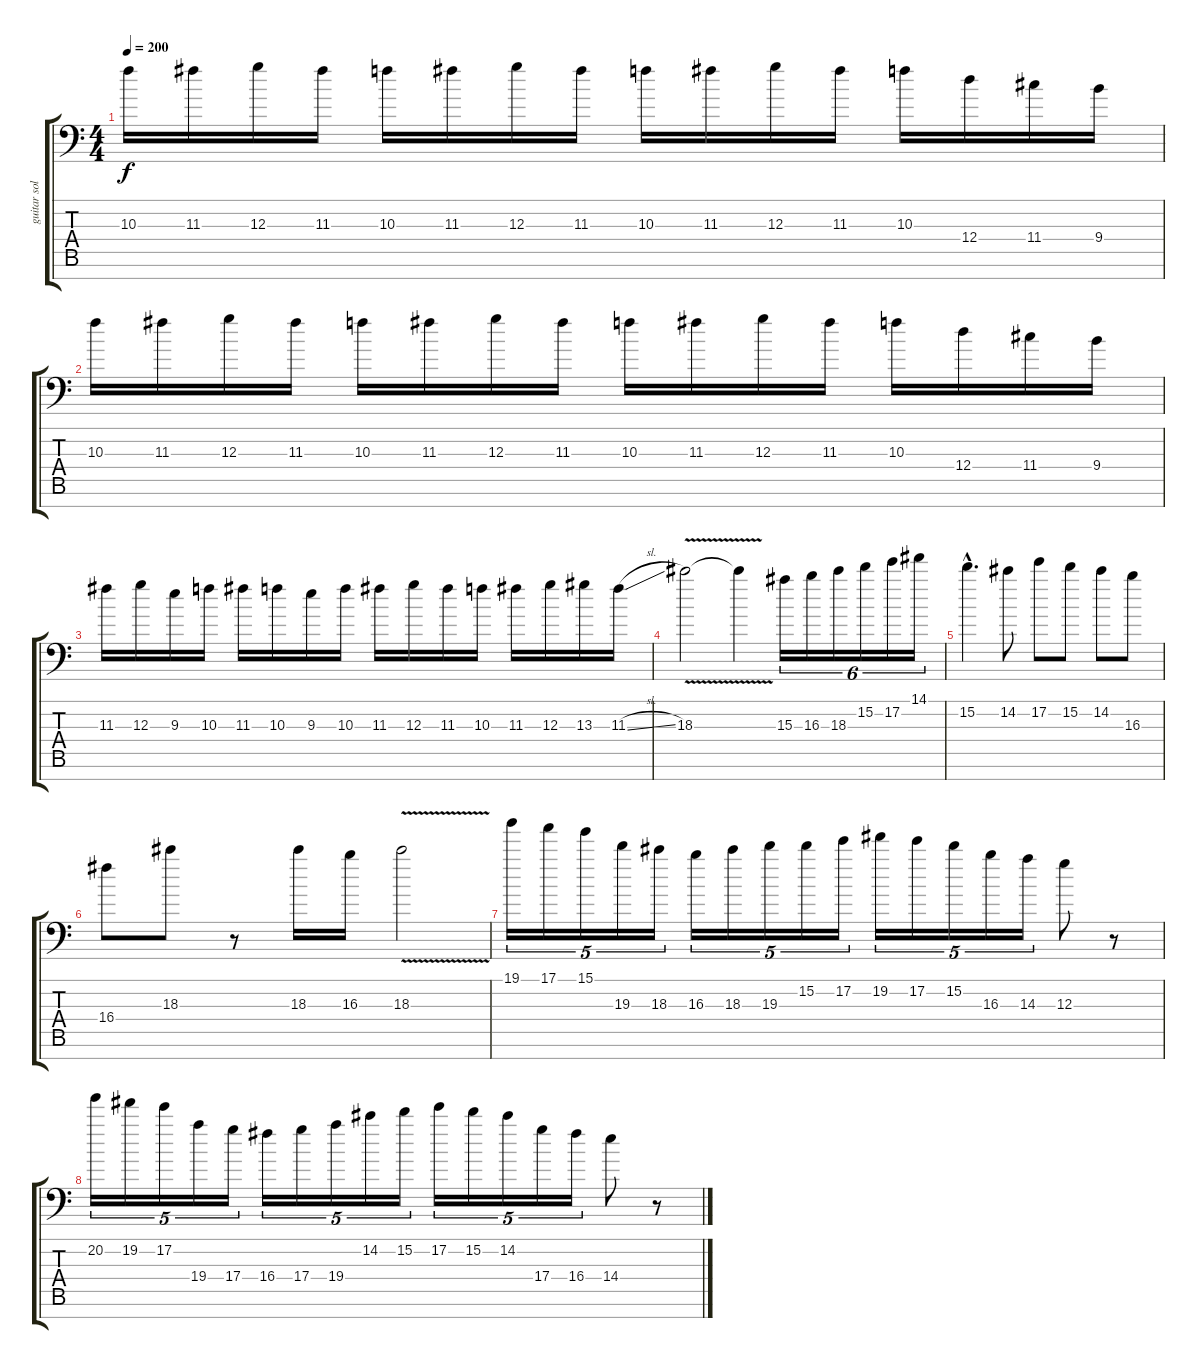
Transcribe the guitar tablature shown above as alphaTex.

\track ("guitar solo" "guitar sol") {instrument distortionguitar}
\staff {score tabs}
\tuning (E4 B3 G3 D3 A2 E2 C-1) {hide}
\ts (4 4)
\tempo 200
\clef f4
\ks c
10.3.16{dy f} 11.3.16 12.3.16 11.3.16 10.3.16 11.3.16 12.3.16 11.3.16 10.3.16 11.3.16 12.3.16 11.3.16 10.3.16 12.4.16 11.4.16 9.4.16 |
10.3.16 11.3.16 12.3.16 11.3.16 10.3.16 11.3.16 12.3.16 11.3.16 10.3.16 11.3.16 12.3.16 11.3.16 10.3.16 12.4.16 11.4.16 9.4.16 |
11.3.16 12.3.16 9.3.16 10.3.16 11.3.16 10.3.16 9.3.16 10.3.16 11.3.16 12.3.16 11.3.16 10.3.16 11.3.16 12.3.16 13.3.16 11.3{sl}.16 |
18.3{v}.2 18.3{t}.4 15.3.16{tu (6 4)} 16.3.16{tu (6 4)} 18.3.16{tu (6 4)} 15.2.16{tu (6 4)} 17.2.16{tu (6 4)} 14.1.16{tu (6 4)} |
15.2{hac}.4{d} 14.2.8 17.2.8 15.2.8 14.2.8 16.3.8 |
16.4.8 18.3.8 r.8 18.3.16 16.3.16 18.3{v}.2 |
19.1.16{tu (5 4)} 17.1.16{tu (5 4)} 15.1.16{tu (5 4)} 19.3.16{tu (5 4)} 18.3.16{tu (5 4)} 16.3.16{tu (5 4)} 18.3.16{tu (5 4)} 19.3.16{tu (5 4)} 15.2.16{tu (5 4)} 17.2.16{tu (5 4)} 19.2.16{tu (5 4)} 17.2.16{tu (5 4)} 15.2.16{tu (5 4)} 16.3.16{tu (5 4)} 14.3.16{tu (5 4)} 12.3.8 r.8 |
20.2.16{tu (5 4)} 19.2.16{tu (5 4)} 17.2.16{tu (5 4)} 19.4.16{tu (5 4)} 17.4.16{tu (5 4)} 16.4.16{tu (5 4)} 17.4.16{tu (5 4)} 19.4.16{tu (5 4)} 14.2.16{tu (5 4)} 15.2.16{tu (5 4)} 17.2.16{tu (5 4)} 15.2.16{tu (5 4)} 14.2.16{tu (5 4)} 17.4.16{tu (5 4)} 16.4.16{tu (5 4)} 14.4.8 r.8
